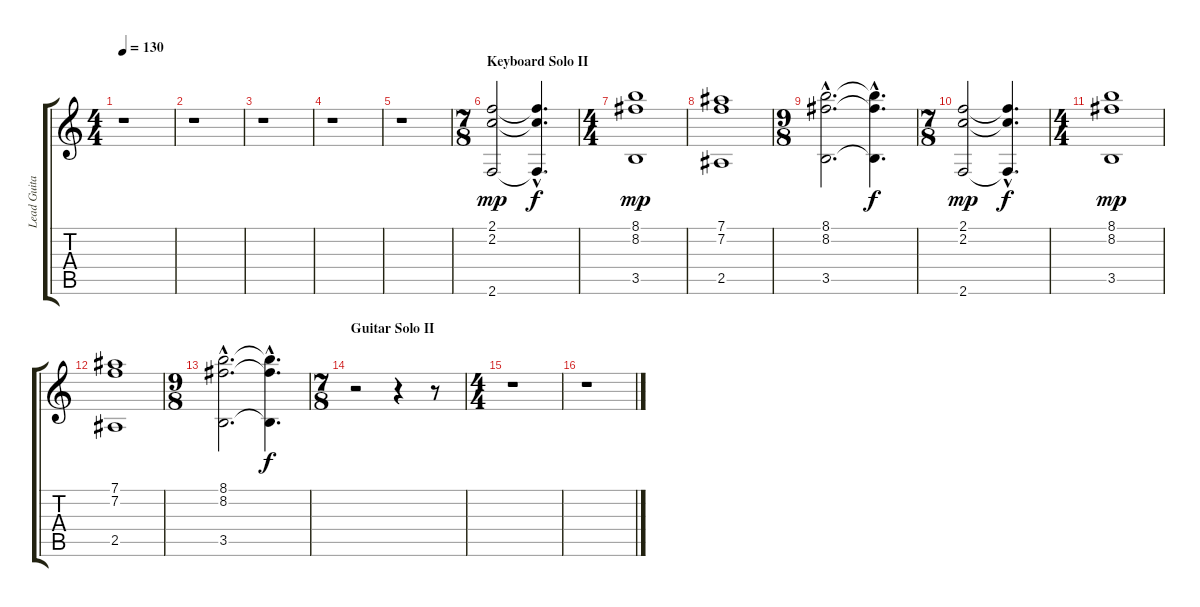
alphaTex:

\track ("Lead Guitar II" "Lead Guita") {instrument overdrivenguitar}
\staff {score tabs}
\tuning (Eb4 Bb3 Gb3 Db3 Ab2 Eb2) {hide}
\ts (4 4)
\tempo 130
\clef g2
\ks c
r.1{dy f} |
r.1 |
r.1 |
r.1 |
r.1 |
\ts (7 8)
\section ("" "Keyboard Solo II")
(2.1 2.2 2.6).2{dy mp instrument choiraahs} (2.1{hac t} 2.2{hac t} 2.6{hac t}).4{d dy f} |
\ts (4 4)
(8.1 8.2 3.5).1{dy mp} |
(7.1 7.2 2.5).1 |
\ts (9 8)
(8.1{hac} 8.2{hac} 3.5{hac}).2{d} (8.1{hac t} 8.2{hac t} 3.5{hac t}).4{d dy f} |
\ts (7 8)
(2.1 2.2 2.6).2{dy mp instrument choiraahs} (2.1{hac t} 2.2{hac t} 2.6{hac t}).4{d dy f} |
\ts (4 4)
(8.1 8.2 3.5).1{dy mp} |
(7.1 7.2 2.5).1 |
\ts (9 8)
(8.1{hac} 8.2{hac} 3.5{hac}).2{d} (8.1{hac t} 8.2{hac t} 3.5{hac t}).4{d dy f} |
\ts (7 8)
\section ("" "Guitar Solo II")
r.2 r.4 r.8 |
\ts (4 4)
r.1 |
r.1
